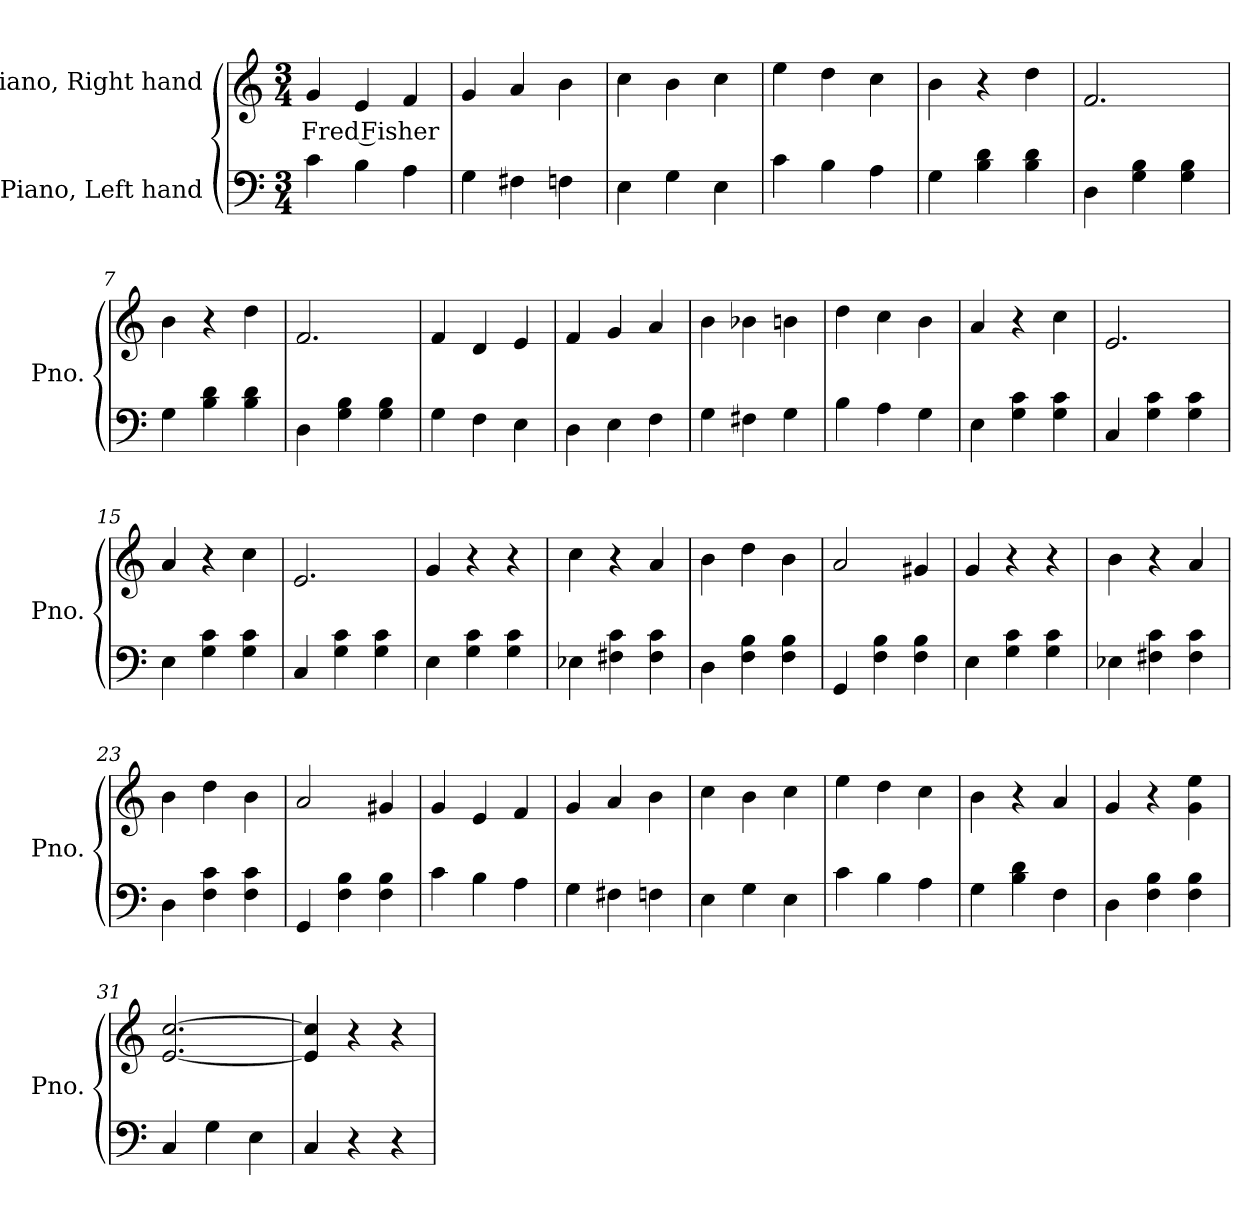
**kern	**kern	**text
*part2	*part1	*part1
*staff2	*staff1	*staff1
*I"Piano, Left hand	*I"Piano, Right hand	*
*I'Pno.	*I'Pno.	*
*clefF4	*clefG2	*
*k[]	*k[]	*
*M3/4	*M3/4	*
*MM100	*MM100	*
=1	=1	=1
!	!	!LO:LY:b
4c\	4g/	Fred Fisher
4B\	4e/	.
4A\	4f/	.
=2	=2	=2
4G\	4g/	.
4F#X\	4a/	.
4Fn\	4b\	.
=3	=3	=3
4E\	4cc\	.
4G\	4b\	.
4E\	4cc\	.
=4	=4	=4
4c\	4ee\	.
4B\	4dd\	.
4A\	4cc\	.
=5	=5	=5
4G\	4b\	.
4B\ 4d\	4r	.
4B\ 4d\	4dd\	.
=6	=6	=6
4D\	2.f/	.
4G\ 4B\	.	.
4G\ 4B\	.	.
=7	=7	=7
4G\	4b\	.
4B\ 4d\	4r	.
4B\ 4d\	4dd\	.
!!LO:LB:g=z
=8	=8	=8
4D\	2.f/	.
4G\ 4B\	.	.
4G\ 4B\	.	.
=9	=9	=9
4G\	4f/	.
4F\	4d/	.
4E\	4e/	.
=10	=10	=10
4D\	4f/	.
4E\	4g/	.
4F\	4a/	.
=11	=11	=11
4G\	4b\	.
4F#X\	4b-X\	.
4G\	4bn\	.
=12	=12	=12
4B\	4dd\	.
4A\	4cc\	.
4G\	4b\	.
=13	=13	=13
4E\	4a/	.
4G\ 4c\	4r	.
4G\ 4c\	4cc\	.
=14	=14	=14
4C/	2.e/	.
4G\ 4c\	.	.
4G\ 4c\	.	.
=15	=15	=15
4E\	4a/	.
4G\ 4c\	4r	.
4G\ 4c\	4cc\	.
=16	=16	=16
4C/	2.e/	.
4G\ 4c\	.	.
4G\ 4c\	.	.
!!LO:LB:g=z
=17	=17	=17
4E\	4g/	.
4G\ 4c\	4r	.
4G\ 4c\	4r	.
=18	=18	=18
4E-X\	4cc\	.
4F#X\ 4c\	4r	.
4F#\ 4c\	4a/	.
=19	=19	=19
4D\	4b\	.
4F\ 4B\	4dd\	.
4F\ 4B\	4b\	.
=20	=20	=20
4GG/	2a/	.
4F\ 4B\	.	.
4F\ 4B\	4g#X/	.
=21	=21	=21
4E\	4g/	.
4G\ 4c\	4r	.
4G\ 4c\	4r	.
=22	=22	=22
4E-X\	4b\	.
4F#X\ 4c\	4r	.
4F#\ 4c\	4a/	.
=23	=23	=23
4D\	4b\	.
4F\ 4c\	4dd\	.
4F\ 4c\	4b\	.
=24	=24	=24
4GG/	2a/	.
4F\ 4B\	.	.
4F\ 4B\	4g#X/	.
=25	=25	=25
4c\	4g/	.
4B\	4e/	.
4A\	4f/	.
!!LO:LB:g=z
=26	=26	=26
4G\	4g/	.
4F#X\	4a/	.
4Fn\	4b\	.
=27	=27	=27
4E\	4cc\	.
4G\	4b\	.
4E\	4cc\	.
=28	=28	=28
4c\	4ee\	.
4B\	4dd\	.
4A\	4cc\	.
=29	=29	=29
4G\	4b\	.
4B\ 4d\	4r	.
4F\	4a/	.
=30	=30	=30
4D\	4g/	.
4F\ 4B\	4r	.
4F\ 4B\	4g\ 4ee\	.
=31	=31	=31
4C/	[2.e/ [2.cc/	.
4G\	.	.
4E\	.	.
=32	=32	=32
4C/	4e/] 4cc/]	.
4r	4r	.
4r	4r	.
=	=	=
*-	*-	*-
